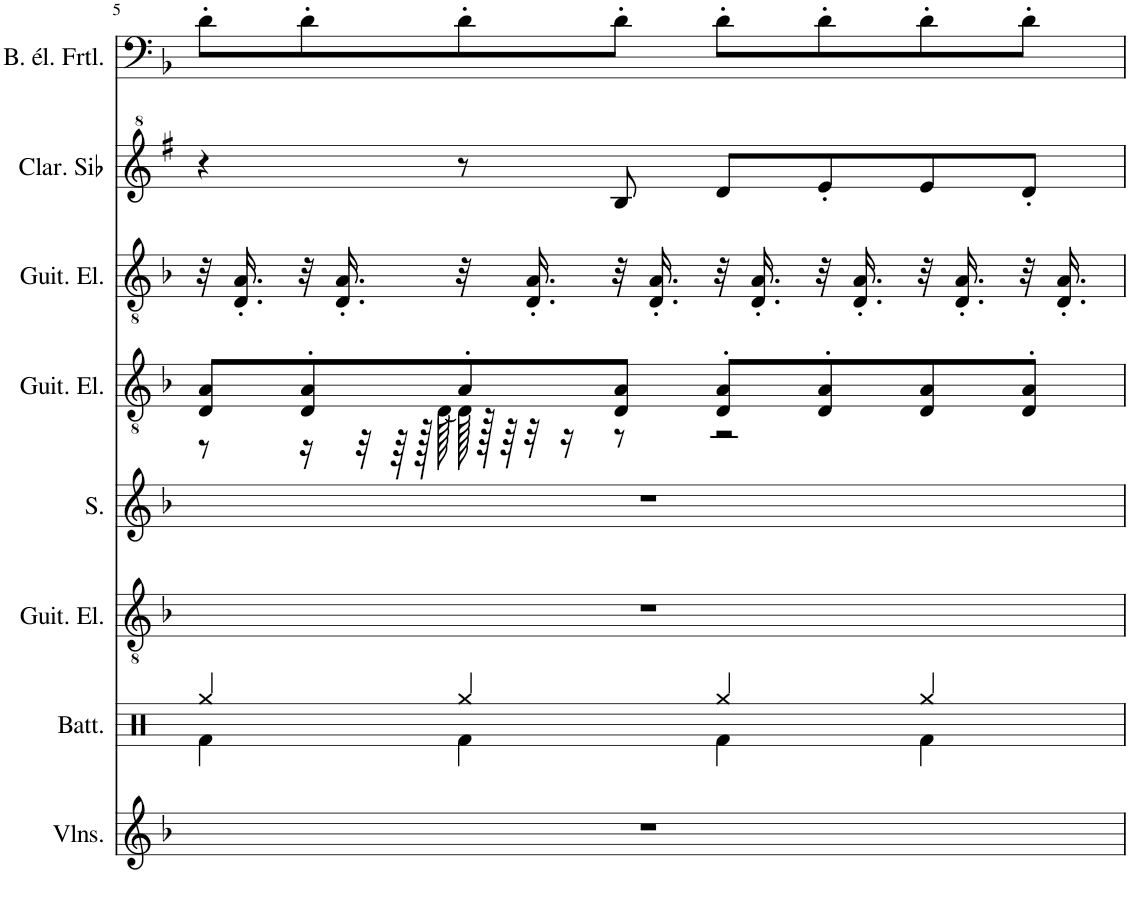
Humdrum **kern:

**kern	**kern	**kern	**kern	**kern	**kern	**kern	**kern
*part8	*part7	*part6	*part5	*part4	*part3	*part2	*part1
*staff8	*staff7	*staff6	*staff5	*staff4	*staff3	*staff2	*staff1
*I"Violons	*I"Batterie	*I"Guitare électrique	*I"Soprano	*I"Guitare électrique	*I"Guitare électrique	*I"Clarinette en Sib	*I"Basse électrique fretless
*I'Vlns.	*I'Batt.	*I'Guit. El.	*I'S.	*I'Guit. El.	*I'Guit. El.	*I'Clar. Sib	*I'B. él. Frtl.
!!LO:PB:g=z
*clefG2	*clefX	*clefGv2	*clefG2	*clefGv2	*clefGv2	*clefG^2	*clefF4
*	*	*	*	*	*	*Trd1c2	*Trd7c12
*k[b-]	*k[]	*k[b-]	*k[b-]	*k[b-]	*k[b-]	*k[f#]	*k[b-]
*M4/4	*M4/4	*M4/4	*M4/4	*M4/4	*M4/4	*M4/4	*M4/4
=5	=5	=5	=5	=5	=5	=5	=5
*	*^	*	*	*^	*	*	*
1r	4Rgg/	4Rf\	1r	1r	8D/ 8A/L	8r	32r	4r	8d'\L
.	.	.	.	.	.	.	16.D/' 16.A/'	.	.
.	.	.	.	.	8D/' 8A/'	16r	32r	.	8d'\
.	.	.	.	.	.	.	16.D/' 16.A/'	.	.
.	.	.	.	.	.	32r	.	.	.
.	.	.	.	.	.	64r	.	.	.
.	.	.	.	.	.	128r	.	.	.
.	.	.	.	.	.	[128D\	.	.	.
.	4Rgg/	4Rf\	.	.	8A'/	128D\]	32r	8r	8d'\
.	.	.	.	.	.	128r	.	.	.
.	.	.	.	.	.	64r	.	.	.
.	.	.	.	.	.	32r	16.D/' 16.A/'	.	.
.	.	.	.	.	.	16r	.	.	.
.	.	.	.	.	8D/ 8A/J	8r	32r	8b/	8d'\J
.	.	.	.	.	.	.	16.D/' 16.A/'	.	.
.	4Rgg/	4Rf\	.	.	8D/' 8A/'L	2r	32r	8dd/L	8d'\L
.	.	.	.	.	.	.	16.D/' 16.A/'	.	.
.	.	.	.	.	8D/' 8A/'	.	32r	8ee'/	8d'\
.	.	.	.	.	.	.	16.D/' 16.A/'	.	.
.	4Rgg/	4Rf\	.	.	8D/ 8A/	.	32r	8ee/	8d'\
.	.	.	.	.	.	.	16.D/' 16.A/'	.	.
.	.	.	.	.	8D/' 8A/'J	.	32r	8dd'/J	8d'\J
.	.	.	.	.	.	.	16.D/' 16.A/'	.	.
*	*v	*v	*	*	*v	*v	*	*	*
=	=	=	=	=	=	=	=
*-	*-	*-	*-	*-	*-	*-	*-
